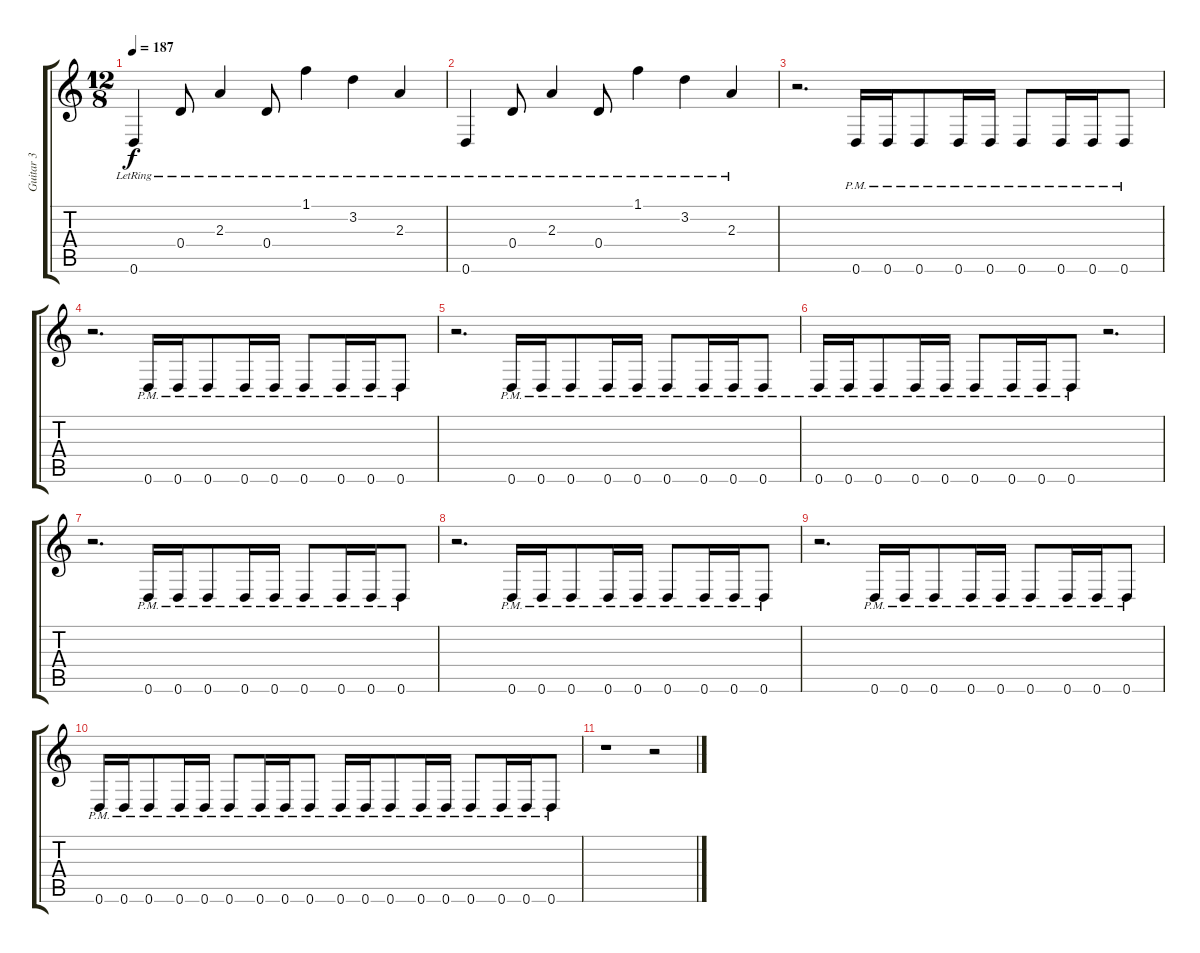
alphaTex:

\track ("Guitar 3" "Guitar 3") {instrument electricguitarclean}
\staff {score tabs}
\tuning (E4 B3 G3 D3 A2 D2) {hide}
\ts (12 8)
\tempo 187
\clef g2
\ks c
0.6{lr}.4{dy f} 0.4{lr}.8 2.3{lr}.4 0.4{lr}.8 1.1{lr}.4 3.2{lr}.4 2.3{lr}.4 |
0.6{lr}.4 0.4{lr}.8 2.3{lr}.4 0.4{lr}.8 1.1{lr}.4 3.2{lr}.4 2.3{lr}.4 |
r.2{d instrument distortionguitar} 0.6{pm}.16 0.6{pm}.16 0.6{pm}.8 0.6{pm}.16 0.6{pm}.16 0.6{pm}.8 0.6{pm}.16 0.6{pm}.16 0.6{pm}.8 |
r.2{d} 0.6{pm}.16 0.6{pm}.16 0.6{pm}.8 0.6{pm}.16 0.6{pm}.16 0.6{pm}.8 0.6{pm}.16 0.6{pm}.16 0.6{pm}.8 |
r.2{d} 0.6{pm}.16 0.6{pm}.16 0.6{pm}.8 0.6{pm}.16 0.6{pm}.16 0.6{pm}.8 0.6{pm}.16 0.6{pm}.16 0.6{pm}.8 |
0.6{pm}.16 0.6{pm}.16 0.6{pm}.8 0.6{pm}.16 0.6{pm}.16 0.6{pm}.8 0.6{pm}.16 0.6{pm}.16 0.6{pm}.8 r.2{d} |
r.2{d} 0.6{pm}.16 0.6{pm}.16 0.6{pm}.8 0.6{pm}.16 0.6{pm}.16 0.6{pm}.8 0.6{pm}.16 0.6{pm}.16 0.6{pm}.8 |
r.2{d} 0.6{pm}.16 0.6{pm}.16 0.6{pm}.8 0.6{pm}.16 0.6{pm}.16 0.6{pm}.8 0.6{pm}.16 0.6{pm}.16 0.6{pm}.8 |
r.2{d} 0.6{pm}.16 0.6{pm}.16 0.6{pm}.8 0.6{pm}.16 0.6{pm}.16 0.6{pm}.8 0.6{pm}.16 0.6{pm}.16 0.6{pm}.8 |
0.6{pm}.16 0.6{pm}.16 0.6{pm}.8 0.6{pm}.16 0.6{pm}.16 0.6{pm}.8 0.6{pm}.16 0.6{pm}.16 0.6{pm}.8 0.6{pm}.16 0.6{pm}.16 0.6{pm}.8 0.6{pm}.16 0.6{pm}.16 0.6{pm}.8 0.6{pm}.16 0.6{pm}.16 0.6{pm}.8 |
r.1 r.2
